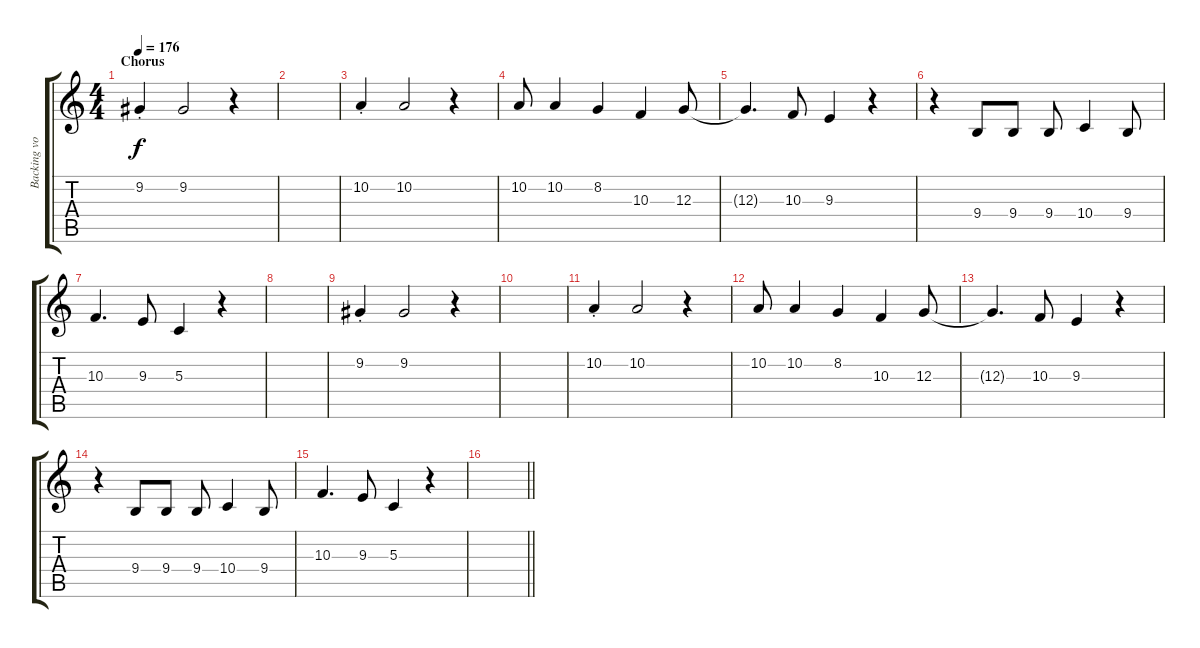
\track ("Backing vocals" "Backing vo") {instrument trumpet}
\staff {score tabs}
\tuning (E4 B3 G3 D3 A2 E2) {hide}
\ts (4 4)
\section ("" "Chorus")
\tempo 176
\clef g2
\ks c
9.2{st}.4{dy f} 9.2.2 r.4 |
|
10.2{st}.4 10.2.2 r.4 |
10.2.8 10.2.4 8.2.4 10.3.4 12.3.8 |
12.3{t}.4{d} 10.3.8 9.3.4 r.4 |
r.4 9.4.8 9.4.8 9.4.8 10.4.4 9.4.8 |
10.3.4{d} 9.3.8 5.3.4 r.4 |
|
9.2{st}.4 9.2.2 r.4 |
|
10.2{st}.4 10.2.2 r.4 |
10.2.8 10.2.4 8.2.4 10.3.4 12.3.8 |
12.3{t}.4{d} 10.3.8 9.3.4 r.4 |
r.4 9.4.8 9.4.8 9.4.8 10.4.4 9.4.8 |
10.3.4{d} 9.3.8 5.3.4 r.4 |
\barLineRight lightlight
